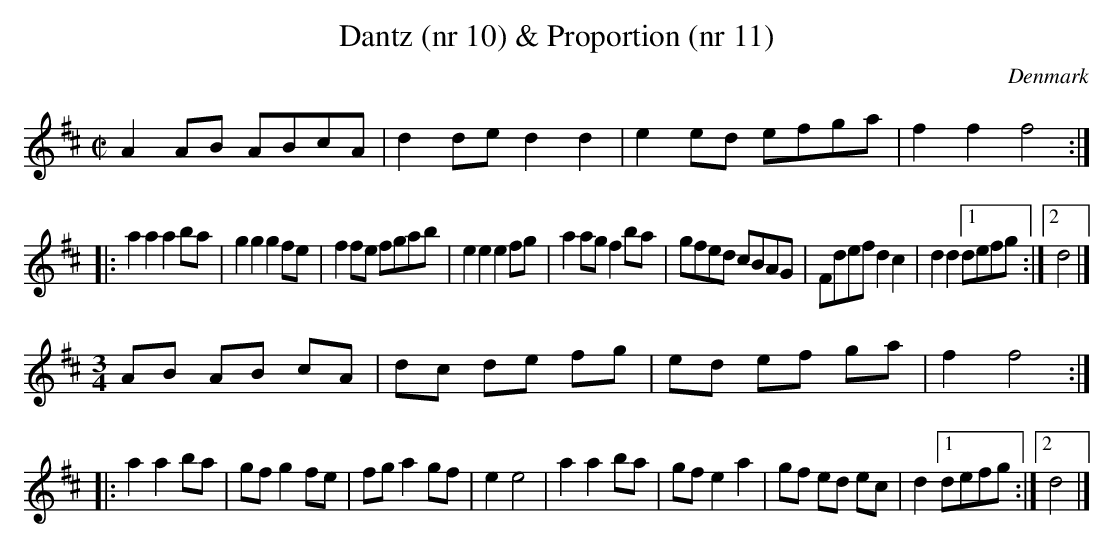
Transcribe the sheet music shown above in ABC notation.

X:1
T:Dantz (nr 10) & Proportion (nr 11)
M:3/4
M:C|
O:Denmark
K:D major
M:C|
A2AB ABcA | d2de d2d2 | e2ed efga | f2f2 f4 ::
a2a2 a2ba | g2g2 g2fe | f2fe fgab | e2e2 e2fg |\
a2ag f2ba | gfed cBAG | Fdef d2c2 | d2d2 [1 defg :|2 d4 |]
M:3/4
AB AB cA | dc de fg | ed ef ga | f2 f4 ::
a2 a2 ba | gf g2 fe | fg a2gf  | e2 e4 | \
a2 a2 ba | gf e2 a2 | gf ed ec | d2 [1 defg :|2 d4 |]
